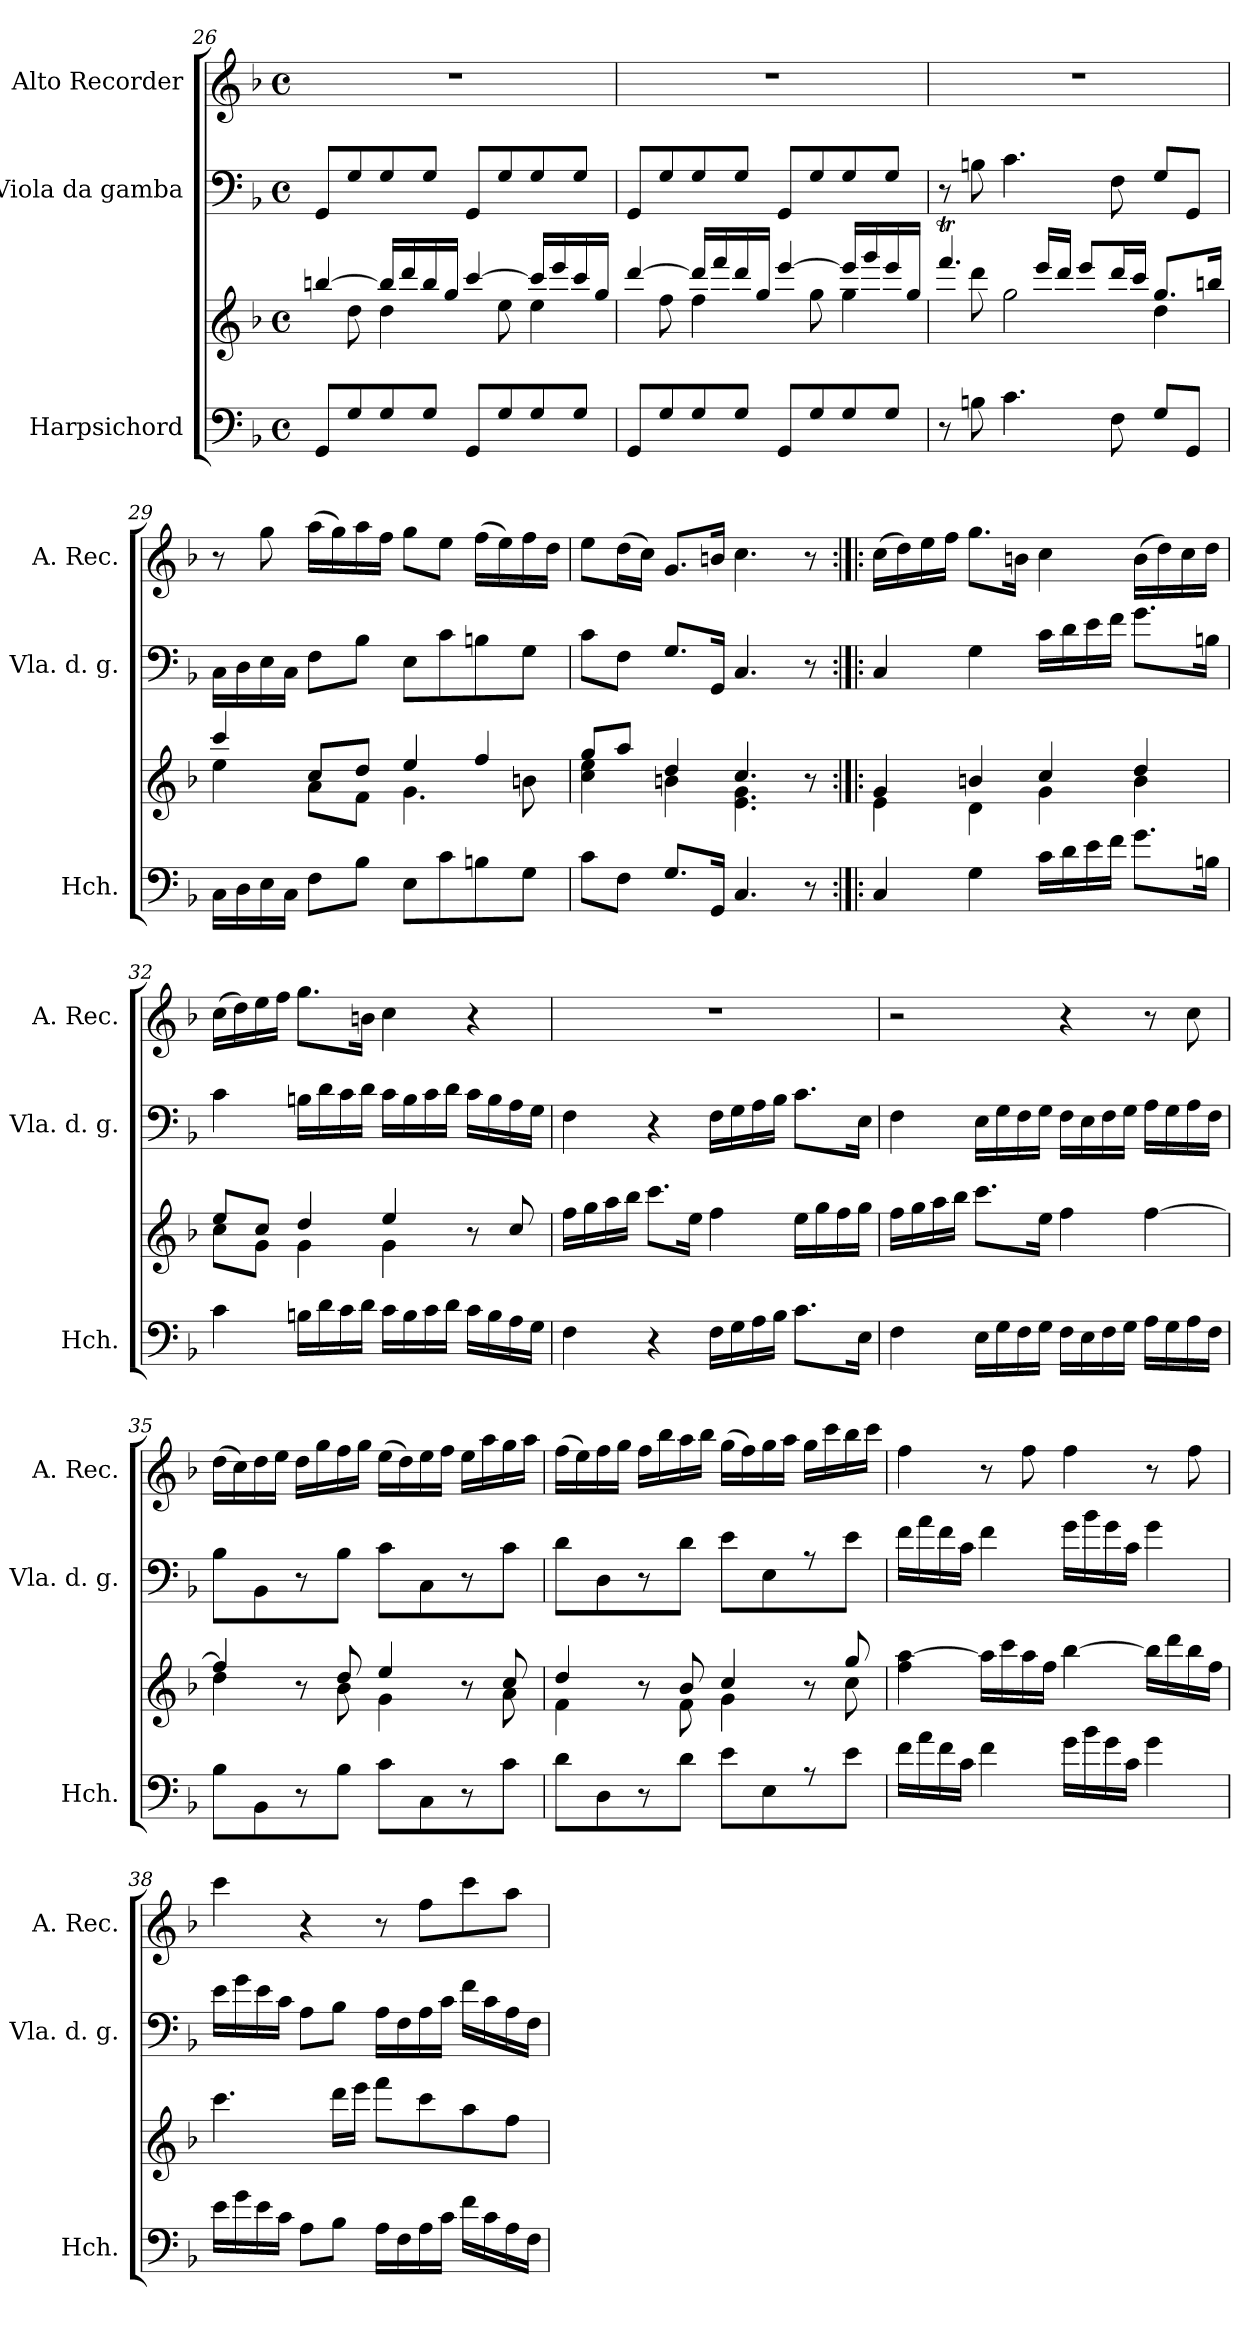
**kern	**kern	**kern	**kern
*part3	*part3	*part2	*part1
*staff4	*staff3	*staff2	*staff1
*I"Harpsichord	*	*I"Viola da gamba	*I"Alto Recorder
*I'Hch.	*	*I'Vla. d. g.	*I'A. Rec.
*clefF4	*clefG2	*clefF4	*clefG2
*k[b-]	*k[b-]	*k[b-]	*k[b-]
*M4/4	*M4/4	*M4/4	*M4/4
*met(c)	*met(c)	*met(c)	*met(c)
=26	=26	=26	=26
*	*^	*	*
8GG/L	[4bbn/	8ryy	8GG/L	1r
8G/	.	8dd\	8G/	.
8G/	16bb/LL]	4dd\	8G/	.
.	16ddd/	.	.	.
8G/J	16bb/	.	8G/J	.
.	16gg/JJ	.	.	.
8GG/L	[4ccc/	8ryy	8GG/L	.
8G/	.	8ee\	8G/	.
8G/	16ccc/LL]	4ee\	8G/	.
.	16eee/	.	.	.
8G/J	16ccc/	.	8G/J	.
.	16gg/JJ	.	.	.
=27	=27	=27	=27	=27
8GG/L	[4ddd/	8ryy	8GG/L	1r
8G/	.	8ff\	8G/	.
8G/	16ddd/LL]	4ff\	8G/	.
.	16fff/	.	.	.
8G/J	16ddd/	.	8G/J	.
.	16gg/JJ	.	.	.
8GG/L	[4eee/	8ryy	8GG/L	.
8G/	.	8gg\	8G/	.
8G/	16eee/LL]	4gg\	8G/	.
.	16ggg/	.	.	.
8G/J	16eee/	.	8G/J	.
.	16gg/JJ	.	.	.
!!LO:LB:g=z
=28	=28	=28	=28	=28
8r	4.fffT/	8ryy	8r	1r
8Bn\	.	8ddd\	8Bn\	.
4.c\	.	2gg\	4.c\	.
.	16eee/LL	.	.	.
.	16ddd/JJ	.	.	.
.	8eee/L	.	.	.
8F\	16ddd/L	.	8F\	.
.	16ccc/JJ	.	.	.
8G/L	8.gg/L	4dd\	8G/L	.
8GG/J	.	.	8GG/J	.
.	16bbn/Jk	.	.	.
=29	=29	=29	=29	=29
16C\LL	4ccc/	4ee\	16C\LL	8r
16D\	.	.	16D\	.
16E\	.	.	16E\	8gg\
16C\JJ	.	.	16C\JJ	.
8F\L	8cc/L	8a\L	8F\L	(16aa\LL
.	.	.	.	16gg\)
8B-\J	8dd/J	8f\J	8B-\J	16aa\
.	.	.	.	16ff\JJ
8E\L	4ee/	4.g\	8E\L	8gg\L
8c\	.	.	8c\	8ee\J
8Bn\	4ff/	.	8Bn\	(16ff\LL
.	.	.	.	16ee\)
8G\J	.	8bn\	8G\J	16ff\
.	.	.	.	16dd\JJ
=30	=30	=30	=30	=30
8c\L	8gg/L	4cc\ 4ee\	8c\L	8ee\L
8F\J	8aa/J	.	8F\J	(16dd\L
.	.	.	.	16cc\JJ)
8.G/L	4dd/	4bn\	8.G/L	8.g/L
16GG/Jk	.	.	16GG/Jk	16bn/Jk
4.C/	4.cc/	4.e\ 4.g\	4.C/	4.cc\
8r	8r	8ryy	8r	8r
=31:|!|:	=31:|!|:	=31:|!|:	=31:|!|:	=31:|!|:
4C/	4g/	4e\	4C/	(16cc\LL
.	.	.	.	16dd\)
.	.	.	.	16ee\
.	.	.	.	16ff\JJ
4G\	4bn/	4d\	4G\	8.gg\L
.	.	.	.	16bn\Jk
16c\LL	4cc/	4g\	16c\LL	4cc\
16d\	.	.	16d\	.
16e\	.	.	16e\	.
16f\JJ	.	.	16f\JJ	.
8.g\L	4dd/	4b\	8.g\L	(16b\LL
.	.	.	.	16dd\)
.	.	.	.	16cc\
16Bn\Jk	.	.	16Bn\Jk	16dd\JJ
=32	=32	=32	=32	=32
4c\	8ee/L	8cc\L	4c\	(16cc\LL
.	.	.	.	16dd\)
.	8cc/J	8g\J	.	16ee\
.	.	.	.	16ff\JJ
16Bn\LL	4dd/	4g\	16Bn\LL	8.gg\L
16d\	.	.	16d\	.
16c\	.	.	16c\	.
16d\JJ	.	.	16d\JJ	16bn\Jk
16c\LL	4ee/	4g\	16c\LL	4cc\
16B\	.	.	16B\	.
16c\	.	.	16c\	.
16d\JJ	.	.	16d\JJ	.
16c\LL	8r	4ryy	16c\LL	4r
16B\	.	.	16B\	.
16A\	8cc/	.	16A\	.
16G\JJ	.	.	16G\JJ	.
*	*v	*v	*	*
!!LO:LB:g=z
=33	=33	=33	=33
4F\	16ff\LL	4F\	1r
.	16gg\	.	.
.	16aa\	.	.
.	16bb-\JJ	.	.
4r	8.ccc\L	4r	.
.	16ee\Jk	.	.
16F\LL	4ff\	16F\LL	.
16G\	.	16G\	.
16A\	.	16A\	.
16B-\JJ	.	16B-\JJ	.
8.c\L	16ee\LL	8.c\L	.
.	16gg\	.	.
.	16ff\	.	.
16E\Jk	16gg\JJ	16E\Jk	.
=34	=34	=34	=34
4F\	16ff\LL	4F\	2r
.	16gg\	.	.
.	16aa\	.	.
.	16bb-\JJ	.	.
16E\LL	8.ccc\L	16E\LL	.
16G\	.	16G\	.
16F\	.	16F\	.
16G\JJ	16ee\Jk	16G\JJ	.
16F\LL	4ff\	16F\LL	4r
16E\	.	16E\	.
16F\	.	16F\	.
16G\JJ	.	16G\JJ	.
16A\LL	[4ff\	16A\LL	8r
16G\	.	16G\	.
16A\	.	16A\	8cc\
16F\JJ	.	16F\JJ	.
=35	=35	=35	=35
*	*^	*	*
8B-\L	4ff/]	4dd\	8B-\L	(16dd\LL
.	.	.	.	16cc\)
8BB-\	.	.	8BB-\	16dd\
.	.	.	.	16ee\JJ
8r	8r	8ryy	8r	16dd\LL
.	.	.	.	16gg\
8B-\J	8dd/	8b-\	8B-\J	16ff\
.	.	.	.	16gg\JJ
8c\L	4ee/	4g\	8c\L	(16ee\LL
.	.	.	.	16dd\)
8C\	.	.	8C\	16ee\
.	.	.	.	16ff\JJ
8r	8r	8ryy	8r	16ee\LL
.	.	.	.	16aa\
8c\J	8cc/	8a\	8c\J	16gg\
.	.	.	.	16aa\JJ
=36	=36	=36	=36	=36
8d\L	4dd/	4f\	8d\L	(16ff\LL
.	.	.	.	16ee\)
8D\	.	.	8D\	16ff\
.	.	.	.	16gg\JJ
8r	8r	8ryy	8r	16ff\LL
.	.	.	.	16bb-\
8d\J	8b-/	8f\	8d\J	16aa\
.	.	.	.	16bb-\JJ
8e\L	4cc/	4g\	8e\L	(16gg\LL
.	.	.	.	16ff\)
8E\	.	.	8E\	16gg\
.	.	.	.	16aa\JJ
8r	8r	8ryy	8r	16gg\LL
.	.	.	.	16ccc\
8e\J	8gg/	8cc\	8e\J	16bb-\
.	.	.	.	16ccc\JJ
*	*v	*v	*	*
!!LO:PB:g=z
=37	=37	=37	=37
16f\LL	4ff\ [4aa\	16f\LL	4ff\
16a\	.	16a\	.
16f\	.	16f\	.
16c\JJ	.	16c\JJ	.
4f\	16aa\LL]	4f\	8r
.	16ccc\	.	.
.	16aa\	.	8ff\
.	16ff\JJ	.	.
16g\LL	[4bb-\	16g\LL	4ff\
16b-\	.	16b-\	.
16g\	.	16g\	.
16c\JJ	.	16c\JJ	.
4g\	16bb-\LL]	4g\	8r
.	16ddd\	.	.
.	16bb-\	.	8ff\
.	16ff\JJ	.	.
=38	=38	=38	=38
16e\LL	4.ccc\	16e\LL	4ccc\
16g\	.	16g\	.
16e\	.	16e\	.
16c\JJ	.	16c\JJ	.
8A\L	.	8A\L	4r
8B-\J	16ddd\LL	8B-\J	.
.	16eee\JJ	.	.
16A\LL	8fff\L	16A\LL	8r
16F\	.	16F\	.
16A\	8ccc\	16A\	8ff\L
16c\JJ	.	16c\JJ	.
16f\LL	8aa\	16f\LL	8ccc\
16c\	.	16c\	.
16A\	8ff\J	16A\	8aa\J
16F\JJ	.	16F\JJ	.
=	=	=	=
*-	*-	*-	*-
